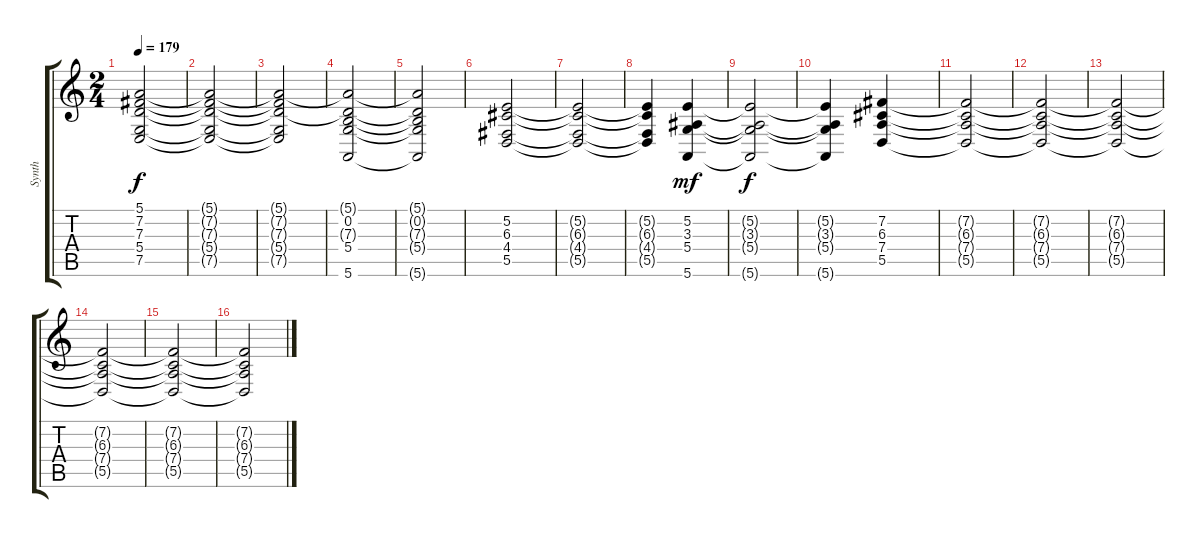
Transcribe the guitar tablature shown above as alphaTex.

\track ("Synth" "Synth") {instrument synthstrings1}
\staff {score tabs}
\tuning (E4 B3 G3 D3 A2 E2) {hide}
\ts (2 4)
\tempo 179
\clef g2
\ks c
(5.1{t} 7.2{t} 7.3{t} 5.4{t} 7.5{t}).2{dy f} |
(5.1{t} 7.2{t} 7.3{t} 5.4{t} 7.5{t}).2 |
(5.1{t} 7.2{t} 7.3{t} 5.4{t} 7.5{t}).2 |
(5.1{t} 0.2 7.3{t} 5.4 5.6).2 |
(5.1{t} 0.2{t} 7.3{t} 5.4{t} 5.6{t}).2 |
(5.2 6.3 4.4 5.5).2 |
(5.2{t} 6.3{t} 4.4{t} 5.5{t}).2 |
(5.2{t} 6.3{t} 4.4{t} 5.5{t}).4 (5.2 3.3 5.4 5.6).4{dy mf} |
(5.2{t} 3.3{t} 5.4{t} 5.6{t}).2{dy f} |
(5.2{t} 3.3{t} 5.4{t} 5.6{t}).4 (7.2 6.3 7.4 5.5).4 |
(7.2{t} 6.3{t} 7.4{t} 5.5{t}).2 |
(7.2{t} 6.3{t} 7.4{t} 5.5{t}).2 |
(7.2{t} 6.3{t} 7.4{t} 5.5{t}).2 |
(7.2{t} 6.3{t} 7.4{t} 5.5{t}).2 |
(7.2{t} 6.3{t} 7.4{t} 5.5{t}).2 |
(7.2{t} 6.3{t} 7.4{t} 5.5{t}).2
